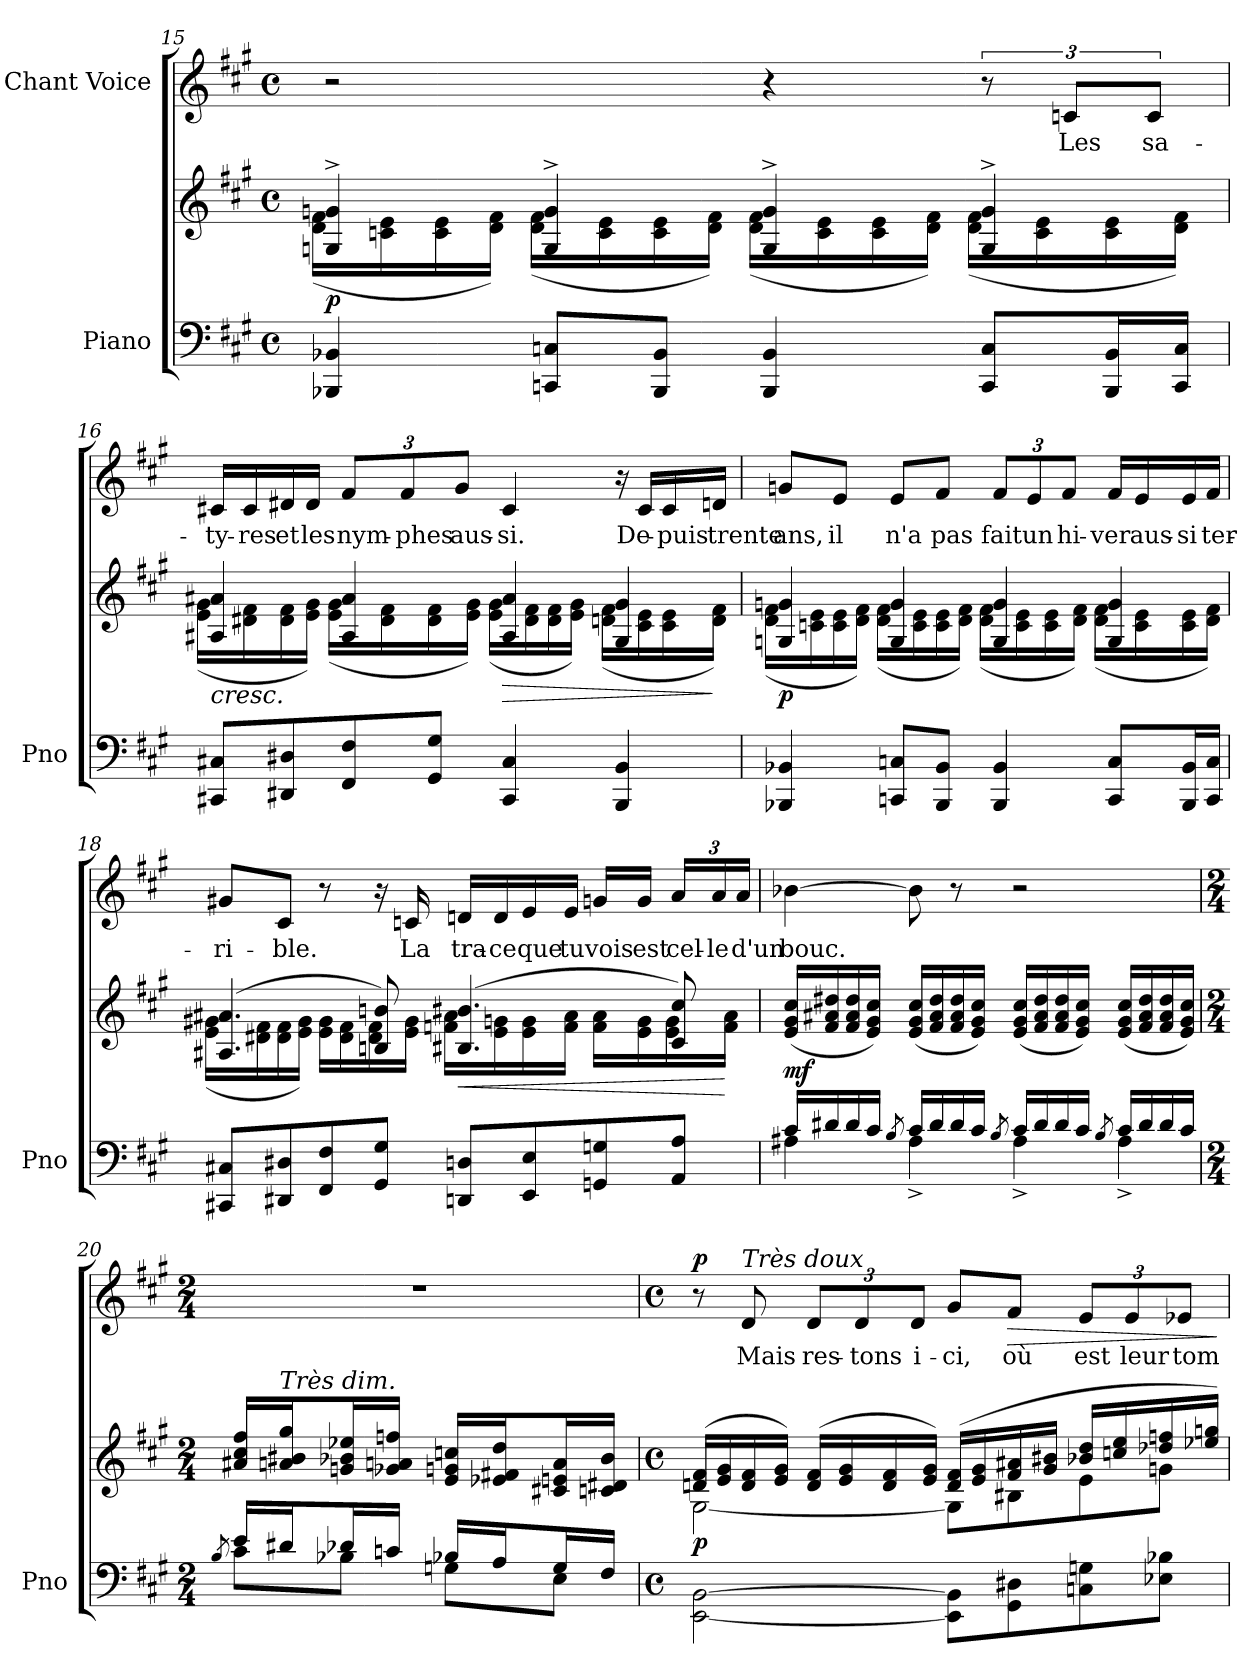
**kern	**kern	**dynam	**kern	**text	**dynam
*part2	*part2	*part2	*part1	*part1	*part1
*staff3	*staff2	*staff2/3	*staff1	*staff1	*staff1
*I"Piano	*	*	*I"Chant Voice	*	*
*I'Pno	*	*	*	*	*
*clefF4	*clefG2	*	*clefG2	*	*
*k[f#c#g#]	*k[f#c#g#]	*	*k[f#c#g#]	*	*
*M4/4	*M4/4	*	*M4/4	*	*
*met(c)	*met(c)	*	*met(c)	*	*
=15	=15	=15	=15	=15	=15
*	*^	*	*	*	*
!	!	!	!LO:DY:b	!	!	!
4BBB-X/ 4BB-X/	4Gn/^ 4gn/^	(>16d\ 16f#\LL	p	2r	.	.
.	.	16cn\ 16e\	.	.	.	.
.	.	16c\ 16e\	.	.	.	.
.	.	16d\ 16f#\JJ)	.	.	.	.
8CCn/ 8Cn/L	4G/^ 4g/^	(>16d\ 16f#\LL	.	.	.	.
.	.	16c\ 16e\	.	.	.	.
8BBB-/ 8BB-/J	.	16c\ 16e\	.	.	.	.
.	.	16d\ 16f#\JJ)	.	.	.	.
4BBB-/ 4BB-/	4G/^ 4g/^	(>16d\ 16f#\LL	.	4r	.	.
.	.	16c\ 16e\	.	.	.	.
.	.	16c\ 16e\	.	.	.	.
.	.	16d\ 16f#\JJ)	.	.	.	.
8CC/ 8C/L	4G/^ 4g/^	(>16d\ 16f#\LL	.	12r	.	.
.	.	16c\ 16e\	.	.	.	.
.	.	.	.	12cn/L	Les	.
16BBB-/ 16BB-/L	.	16c\ 16e\	.	.	.	.
.	.	.	.	12c/J	sa-	.
16CC/ 16C/JJ	.	16d\ 16f#\JJ)	.	.	.	.
=16	=16	=16	=16	=16	=16	=16
!	!	!	!LO:HP:b	!	!	!
8CC#X/ 8C#X/L	4A#X/ 4a#X/	(>16e\ 16g#\LL	<	16c#X/LL	-ty-	.
.	.	16d#X\ 16f#\	.	16c#/	-res	.
8DD#X/ 8D#X/	.	16d#\ 16f#\	.	16d#X/	et	.
.	.	16e\ 16g#\JJ)	.	16d#/JJ	les	.
8FF#/ 8F#/	4A#/ 4a#/	(>16e\ 16g#\LL	.	12f#/L	nym-	.
.	.	16d#\ 16f#\	.	.	.	.
.	.	.	.	12f#/	-phes	.
8GG#/ 8G#/J	.	16d#\ 16f#\	.	.	.	.
.	.	.	.	12g#/J	aus-	.
.	.	16e\ 16g#\JJ)	.	.	.	.
!	!	!	!LO:HP:b	!	!	!
4CC#/ 4C#/	4A#/ 4a#/	(>16e\ 16g#\LL	>	4c#/	-si.	.
.	.	16d#\ 16f#\	.	.	.	.
.	.	16d#\ 16f#\	.	.	.	.
.	.	16e\ 16g#\JJ)	.	.	.	.
4BBB/ 4BB/	4G#/ 4g#/	(>16dn\ 16f#\LL	.	16r	.	.
.	.	16c#\ 16e\	.	16c#/LL	De-	.
.	.	16c#\ 16e\	.	16c#/	-puis	.
.	.	16d\ 16f#\JJ)	]	16dn/JJ	trente	.
=17	=17	=17	=17	=17	=17	=17
!	!	!	!LO:DY:b	!	!	!
4BBB-X/ 4BB-X/	4Gn/ 4gn/	(>16d\ 16f#\LL	p	8gn/L	ans,	.
.	.	16cn\ 16e\	.	.	.	.
.	.	16c\ 16e\	.	8e/J	il	.
.	.	16d\ 16f#\JJ)	.	.	.	.
8CCn/ 8Cn/L	4G/ 4g/	(>16d\ 16f#\LL	.	8e/L	n'a	.
.	.	16c\ 16e\	.	.	.	.
8BBB-/ 8BB-/J	.	16c\ 16e\	.	8f#/J	pas	.
.	.	16d\ 16f#\JJ)	.	.	.	.
4BBB-/ 4BB-/	4G/ 4g/	(>16d\ 16f#\LL	.	12f#/L	fait	.
.	.	16c\ 16e\	.	.	.	.
.	.	.	.	12e/	un	.
.	.	16c\ 16e\	.	.	.	.
.	.	.	.	12f#/J	hi-	.
.	.	16d\ 16f#\JJ)	.	.	.	.
8CC/ 8C/L	4G/ 4g/	(>16d\ 16f#\LL	.	16f#/LL	-ver	.
.	.	16c\ 16e\	.	16e/	aus-	.
16BBB-/ 16BB-/L	.	16c\ 16e\	.	16e/	-si	.
16CC/ 16C/JJ	.	16d\ 16f#\JJ)	.	16f#/JJ	ter-	.
=18	=18	=18	=18	=18	=18	=18
8CC#X/ 8C#X/L	(4.A#X/ 4.a#X/	(>16e\ 16g#X\LL	.	8g#X/L	-ri-	.
.	.	16d#X\ 16f#\	.	.	.	.
8DD#X/ 8D#X/	.	16d#\ 16f#\	.	8c#/J	-ble.	.
.	.	16e\ 16g#\JJ)	.	.	.	.
8FF#/ 8F#/	.	16e\ 16g#\LL	.	8r	.	.
.	.	16d#\ 16f#\	.	.	.	.
8GG#/ 8G#/J	8Bn/ 8bn/)	16d#\ 16f#\	.	16r	.	.
.	.	16e\ 16g#\JJ	[	16cn/	La	.
!	!	!	!LO:HP:b	!	!	!
8DDn/ 8Dn/L	(4.B#X/ 4.b#X/	16fn\ 16a#\LL	<	16dn/LL	tra-	.
.	.	16e\ 16gn\	.	16d/	-ce	.
8EE/ 8E/	.	16e\ 16g\	.	16e/	que	.
.	.	16f\ 16a#\JJ	.	16e/JJ	tu	.
8GGn/ 8Gn/	.	16f\ 16a#\LL	.	16gn/LL	vois	.
.	.	16e\ 16g\	.	16g/JJ	est	.
*	*	*	*	*Xbrackettup	*	*
8AA/ 8A/J	8c#/ 8cc#/)	16e\ 16g\	.	24a/LL	cel-	.
.	.	.	.	24a/	-le	.
.	.	16f\ 16a#\JJ	[	.	.	.
.	.	.	.	24a/JJ	d'un	.
*	*v	*v	*	*	*	*
=19	=19	=19	=19	=19	=19
*^	*	*	*	*	*
!	!	!	!LO:DY:b	!	!	!
16c#/LL	4A#X\	(16e/ 16g#/ 16cc#/LL	mf	[4b-X\	bouc.	.
16d#X/	.	16f#/ 16a#X/ 16dd#X/	.	.	.	.
16d#/	.	16f#/ 16a#/ 16dd#/	.	.	.	.
16c#/JJ	.	16e/ 16g#/ 16cc#/JJ)	.	.	.	.
.	8qB/	.	.	.	.	.
16c#/LL	4A#^\	(16e/ 16g#/ 16cc#/LL	.	8b-\]	.	.
16d#/	.	16f#/ 16a#/ 16dd#/	.	.	.	.
16d#/	.	16f#/ 16a#/ 16dd#/	.	8r	.	.
16c#/JJ	.	16e/ 16g#/ 16cc#/JJ)	.	.	.	.
.	8qB/	.	.	.	.	.
16c#/LL	4A#^\	(16e/ 16g#/ 16cc#/LL	.	2r	.	.
16d#/	.	16f#/ 16a#/ 16dd#/	.	.	.	.
16d#/	.	16f#/ 16a#/ 16dd#/	.	.	.	.
16c#/JJ	.	16e/ 16g#/ 16cc#/JJ)	.	.	.	.
.	8qB/	.	.	.	.	.
16c#/LL	4A#^\	(16e/ 16g#/ 16cc#/LL	.	.	.	.
16d#/	.	16f#/ 16a#/ 16dd#/	.	.	.	.
16d#/	.	16f#/ 16a#/ 16dd#/	.	.	.	.
16c#/JJ	.	16e/ 16g#/ 16cc#/JJ)	.	.	.	.
=20	=20	=20	=20	=20	=20	=20
*M2/4	*	*M2/4	*	*M2/4	*	*
.	8qB/	.	.	.	.	.
16e/LL	8c#\L	16a#X/ 16cc#/ 16ff#/LL	.	2r	.	.
!	!	!LO:TX:a:i:t=Très dim.	!	!	!	!
16d#X/J	.	16an/ 16b#X/ 16gg#/J	.	.	.	.
16d-X/L	8B-X\J	16gn/ 16b-X/ 16ee-X/L	.	.	.	.
16cn/JJ	.	16g-X/ 16an/ 16ffn/JJ	.	.	.	.
16B-X/LL	8Gn\L	16e/ 16gn/ 16ccn/LL	.	.	.	.
16A/J	.	16e-X/ 16f#X/ 16dd/J	.	.	.	.
16G/L	8E\J	16c#X/ 16en/ 16a/L	.	.	.	.
16F#/JJ	.	16cn/ 16d#X/ 16b-/JJ	.	.	.	.
*v	*v	*	*	*	*	*
=21	=21	=21	=21	=21	=21
*M4/4	*M4/4	*	*M4/4	*	*
*met(c)	*met(c)	*	*met(c)	*	*
*	*^	*	*	*	*
!	!	!	!LO:DY:b	!	!	!LO:DY:a
[2EE\ [2BB\	(16dn/ 16f#/LL	[<2G#\	p	8r	.	p
.	16e/ 16g#/	.	.	.	.	.
!	!	!	!	!LO:TX:i:t=Très doux	!	!
.	16d/ 16f#/	.	.	8d/	Mais	.
.	16e/ 16g#/JJ)	.	.	.	.	.
.	(16d/ 16f#/LL	.	.	12d/L	res-	.
.	16e/ 16g#/	.	.	.	.	.
.	.	.	.	12d/	-tons	.
.	16d/ 16f#/	.	.	.	.	.
.	.	.	.	12d/J	i-	.
.	16e/ 16g#/JJ)	.	.	.	.	.
8EE\] 8BB\]L	(16d/ 16f#/LL	8G#\L]	.	8g#/L	-ci,	.
.	16e/ 16g#/	.	.	.	.	.
!	!	!	!	!	!	!LO:HP:b
8GG#\ 8D#X\	16f#/ 16a#X/	8B#X\	.	8f#/J	où	>
.	16g#/ 16b#X/JJ	.	.	.	.	.
8Cn\ 8Gn\	16b-X/ 16dd/LL	8e\	.	12e/L	est	.
.	16ccn/ 16ee/	.	.	.	.	.
.	.	.	.	12e/	leur	.
8E-X\ 8B-X\J	16dd-X/ 16ffn/	8gn\J	.	.	.	.
.	.	.	.	12e-X/J	tom-	.
.	16ee-X/ 16ggn/JJ)	.	.	.	.	.
*	*v	*v	*	*	*	*
.	.	.	.	.	]
=	=	=	=	=	=
*-	*-	*-	*-	*-	*-
